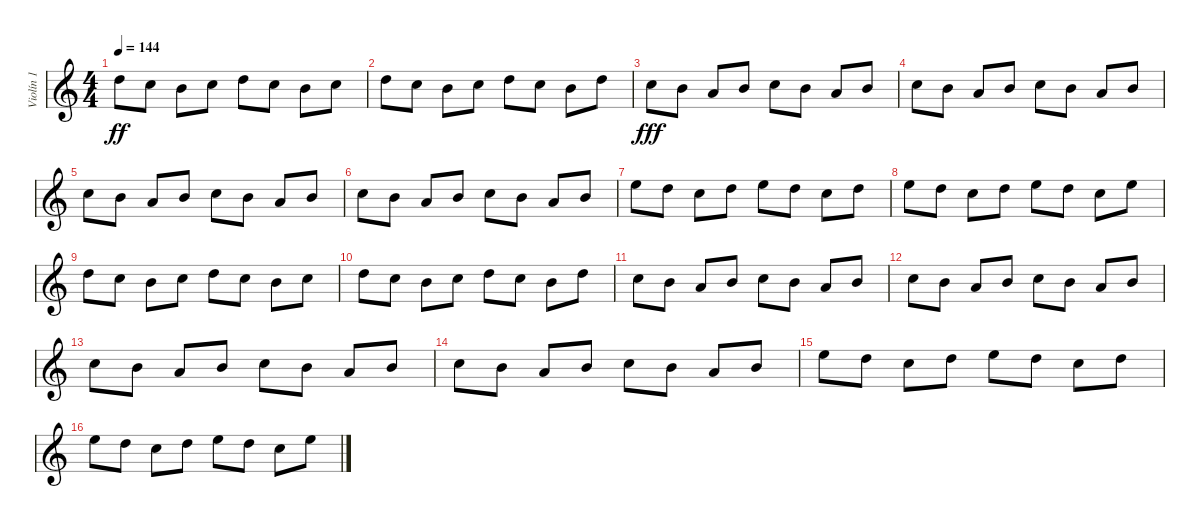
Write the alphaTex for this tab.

\track ("Violín 1" "Violín 1") {instrument stringensemble1}
\staff {score}
\tuning (E5 A4 D4 G3) {hide}
\ts (4 4)
\tempo 144
\clef g2
\ks aminor
5.2.8{dy ff} 3.2.8 2.2.8 3.2.8 5.2.8 3.2.8 2.2.8 3.2.8 |
5.2.8 3.2.8 2.2.8 3.2.8 5.2.8 3.2.8 2.2.8 5.2.8 |
3.2.8{dy fff} 2.2.8 0.2.8 2.2.8 3.2.8 2.2.8 0.2.8 2.2.8 |
3.2.8 2.2.8 0.2.8 2.2.8 3.2.8 2.2.8 0.2.8 2.2.8 |
3.2.8 2.2.8 0.2.8 2.2.8 3.2.8 2.2.8 0.2.8 2.2.8 |
3.2.8 2.2.8 0.2.8 2.2.8 3.2.8 2.2.8 0.2.8 2.2.8 |
7.2.8 5.2.8 3.2.8 5.2.8 7.2.8 5.2.8 3.2.8 5.2.8 |
7.2.8 5.2.8 3.2.8 5.2.8 7.2.8 5.2.8 3.2.8 7.2.8 |
5.2.8 3.2.8 2.2.8 3.2.8 5.2.8 3.2.8 2.2.8 3.2.8 |
5.2.8 3.2.8 2.2.8 3.2.8 5.2.8 3.2.8 2.2.8 5.2.8 |
3.2.8 2.2.8 0.2.8 2.2.8 3.2.8 2.2.8 0.2.8 2.2.8 |
3.2.8 2.2.8 0.2.8 2.2.8 3.2.8 2.2.8 0.2.8 2.2.8 |
3.2.8 2.2.8 0.2.8 2.2.8 3.2.8 2.2.8 0.2.8 2.2.8 |
3.2.8 2.2.8 0.2.8 2.2.8 3.2.8 2.2.8 0.2.8 2.2.8 |
7.2.8 5.2.8 3.2.8 5.2.8 7.2.8 5.2.8 3.2.8 5.2.8 |
7.2.8 5.2.8 3.2.8 5.2.8 7.2.8 5.2.8 3.2.8 7.2.8
